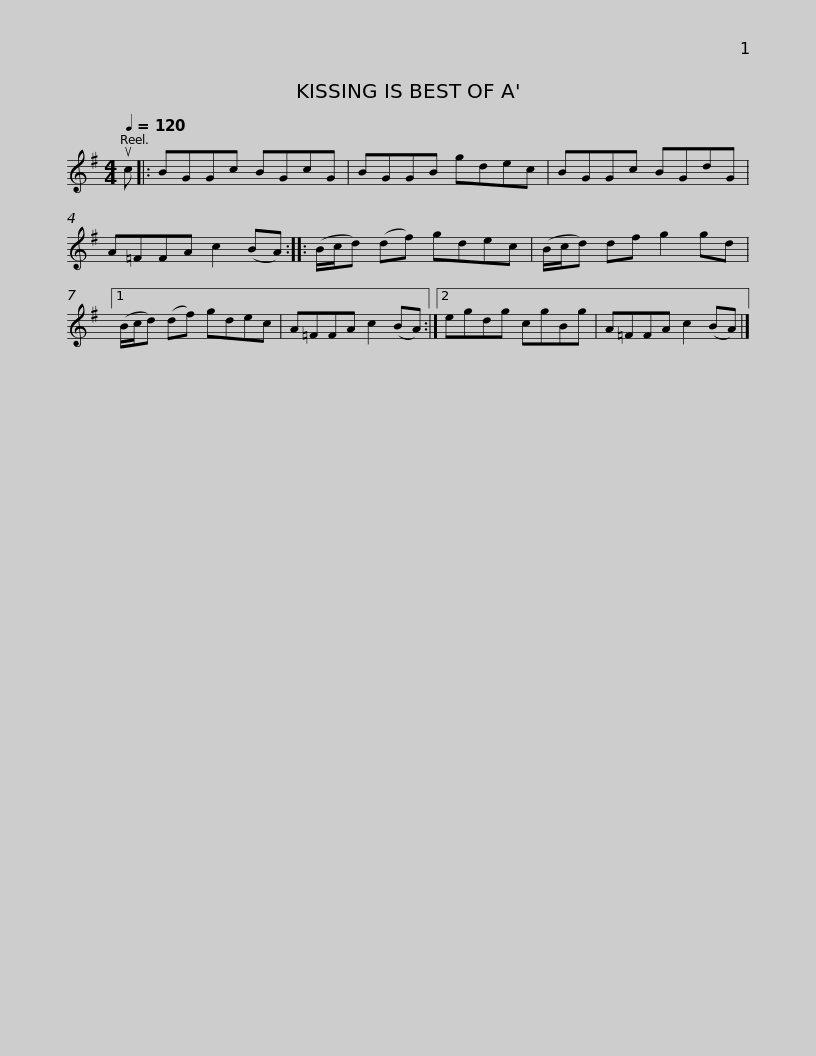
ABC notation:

X:1
L:1/8
Q:1/4=120
M:4/4
I:linebreak $
K:G
V:1 treble
V:1
 uc |: BGGc BGcG | BGGB gdec | BGGc BGdG | A=FFA c2 (BA) :: %5
 (B/c/d) (df) gdec |$ (B/c/d) df g2 gd |1 (B/c/d) (df) gdec | A=FFA c2 (BA) :|2 egdg cgBg | %10
 A=FFA c2 (BA) |] %11
